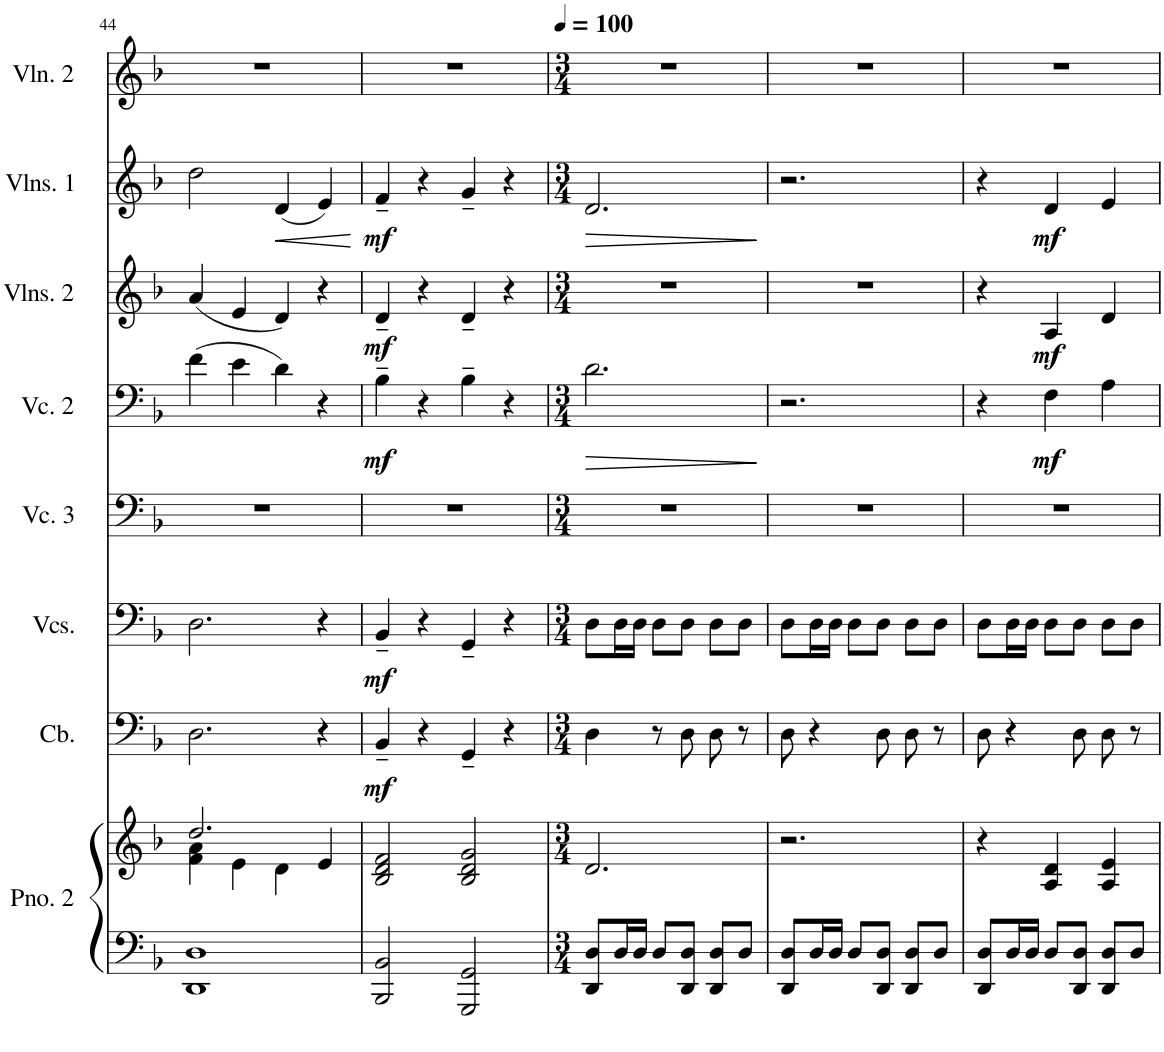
**kern	**kern	**kern	**dynam	**kern	**dynam	**kern	**kern	**dynam	**kern	**dynam	**kern	**dynam	**kern
*part8	*part8	*part7	*part7	*part6	*part6	*part5	*part4	*part4	*part3	*part3	*part2	*part2	*part1
*staff9	*staff8	*staff7	*staff7	*staff6	*staff6	*staff5	*staff4	*staff4	*staff3	*staff3	*staff2	*staff2	*staff1
*I"Piano 2	*	*I"Contrabass	*	*I"Violoncellos	*	*I"Violoncello 3	*I"Violoncello 2	*	*I"Violins 2	*	*I"Violins 1	*	*I"Violin 2
*I'Pno. 2	*	*I'Cb.	*	*I'Vcs.	*	*I'Vc. 3	*I'Vc. 2	*	*I'Vlns. 2	*	*I'Vlns. 1	*	*I'Vln. 2
!!LO:PB:g=z
*clefF4	*clefG2	*clefF4	*	*clefF4	*	*clefF4	*clefF4	*	*clefG2	*	*clefG2	*	*clefG2
*	*	*Trd7c12	*	*	*	*	*	*	*	*	*	*	*
*k[b-]	*k[b-]	*k[b-]	*	*k[b-]	*	*k[b-]	*k[b-]	*	*k[b-]	*	*k[b-]	*	*k[b-]
*M4/4	*M4/4	*M4/4	*	*M4/4	*	*M4/4	*M4/4	*	*M4/4	*	*M4/4	*	*M4/4
=44	=44	=44	=44	=44	=44	=44	=44	=44	=44	=44	=44	=44	=44
*	*^	*	*	*	*	*	*	*	*	*	*	*	*
1DD 1D	2.dd/	4f\ 4a\	2.D\	.	2.D\	.	1r	(4f\	.	(4a/	.	2dd\	.	1r
.	.	4e\	.	.	.	.	.	4e\	.	4e/	.	.	.	.
!	!	!	!	!	!	!	!	!	!	!	!	!	!LO:HP:b	!
.	.	4d\	.	.	.	.	.	4d\)	.	4d/)	.	(4d/	<	.
.	4e/	4ryy	4r	.	4r	.	.	4r	.	4r	.	4e/)	.	.
*	*v	*v	*	*	*	*	*	*	*	*	*	*	*	*
.	.	.	.	.	.	.	.	.	.	.	.	[	.
=45	=45	=45	=45	=45	=45	=45	=45	=45	=45	=45	=45	=45	=45
!	!	!	!LO:DY:b	!	!LO:DY:b	!	!	!LO:DY:b	!	!LO:DY:b	!	!LO:DY:b	!
2BBB-/ 2BB-/	2B-/ 2d/ 2f/	4BB-~/	mf	4BB-~/	mf	1r	4B-~\	mf	4d~/	mf	4f~/	mf	1r
.	.	4r	.	4r	.	.	4r	.	4r	.	4r	.	.
2GGG/ 2GG/	2B-/ 2d/ 2g/	4GG~/	.	4GG~/	.	.	4B-~\	.	4d~/	.	4g~/	.	.
.	.	4r	.	4r	.	.	4r	.	4r	.	4r	.	.
=46	=46	=46	=46	=46	=46	=46	=46	=46	=46	=46	=46	=46	=46
*M3/4	*M3/4	*M3/4	*	*M3/4	*	*M3/4	*M3/4	*	*M3/4	*	*M3/4	*	*M3/4
*	*	*	*	*	*	*	*	*	*	*	*	*	*MM100
!	!	!	!	!	!	!	!	!LO:HP:b	!	!	!	!LO:HP:b	!
8DD/ 8D/L	2.d/	4D\	.	8D\L	.	2.r	2.d\	>	2.r	.	2.d/	>	2.r
16D/L	.	.	.	16D\L	.	.	.	.	.	.	.	.	.
16D/JJ	.	.	.	16D\JJ	.	.	.	.	.	.	.	.	.
8D/L	.	8r	.	8D\L	.	.	.	.	.	.	.	.	.
8DD/ 8D/J	.	8D\	.	8D\J	.	.	.	.	.	.	.	.	.
8DD/ 8D/L	.	8D\	.	8D\L	.	.	.	.	.	.	.	.	.
8D/J	.	8r	.	8D\J	.	.	.	.	.	.	.	.	.
.	.	.	.	.	.	.	.	]	.	.	.	]	.
=47	=47	=47	=47	=47	=47	=47	=47	=47	=47	=47	=47	=47	=47
8DD/ 8D/L	2.r	8D\	.	8D\L	.	2.r	2.r	.	2.r	.	2.r	.	2.r
16D/L	.	4r	.	16D\L	.	.	.	.	.	.	.	.	.
16D/JJ	.	.	.	16D\JJ	.	.	.	.	.	.	.	.	.
8D/L	.	.	.	8D\L	.	.	.	.	.	.	.	.	.
8DD/ 8D/J	.	8D\	.	8D\J	.	.	.	.	.	.	.	.	.
8DD/ 8D/L	.	8D\	.	8D\L	.	.	.	.	.	.	.	.	.
8D/J	.	8r	.	8D\J	.	.	.	.	.	.	.	.	.
=48	=48	=48	=48	=48	=48	=48	=48	=48	=48	=48	=48	=48	=48
8DD/ 8D/L	4r	8D\	.	8D\L	.	2.r	4r	.	4r	.	4r	.	2.r
16D/L	.	4r	.	16D\L	.	.	.	.	.	.	.	.	.
16D/JJ	.	.	.	16D\JJ	.	.	.	.	.	.	.	.	.
!	!	!	!	!	!	!	!	!LO:DY:b	!	!LO:DY:b	!	!LO:DY:b	!
8D/L	4A/ 4d/	.	.	8D\L	.	.	4F\	mf	4A/	mf	4d/	mf	.
8DD/ 8D/J	.	8D\	.	8D\J	.	.	.	.	.	.	.	.	.
8DD/ 8D/L	4A/ 4e/	8D\	.	8D\L	.	.	4A\	.	4d/	.	4e/	.	.
8D/J	.	8r	.	8D\J	.	.	.	.	.	.	.	.	.
=	=	=	=	=	=	=	=	=	=	=	=	=	=
*-	*-	*-	*-	*-	*-	*-	*-	*-	*-	*-	*-	*-	*-
